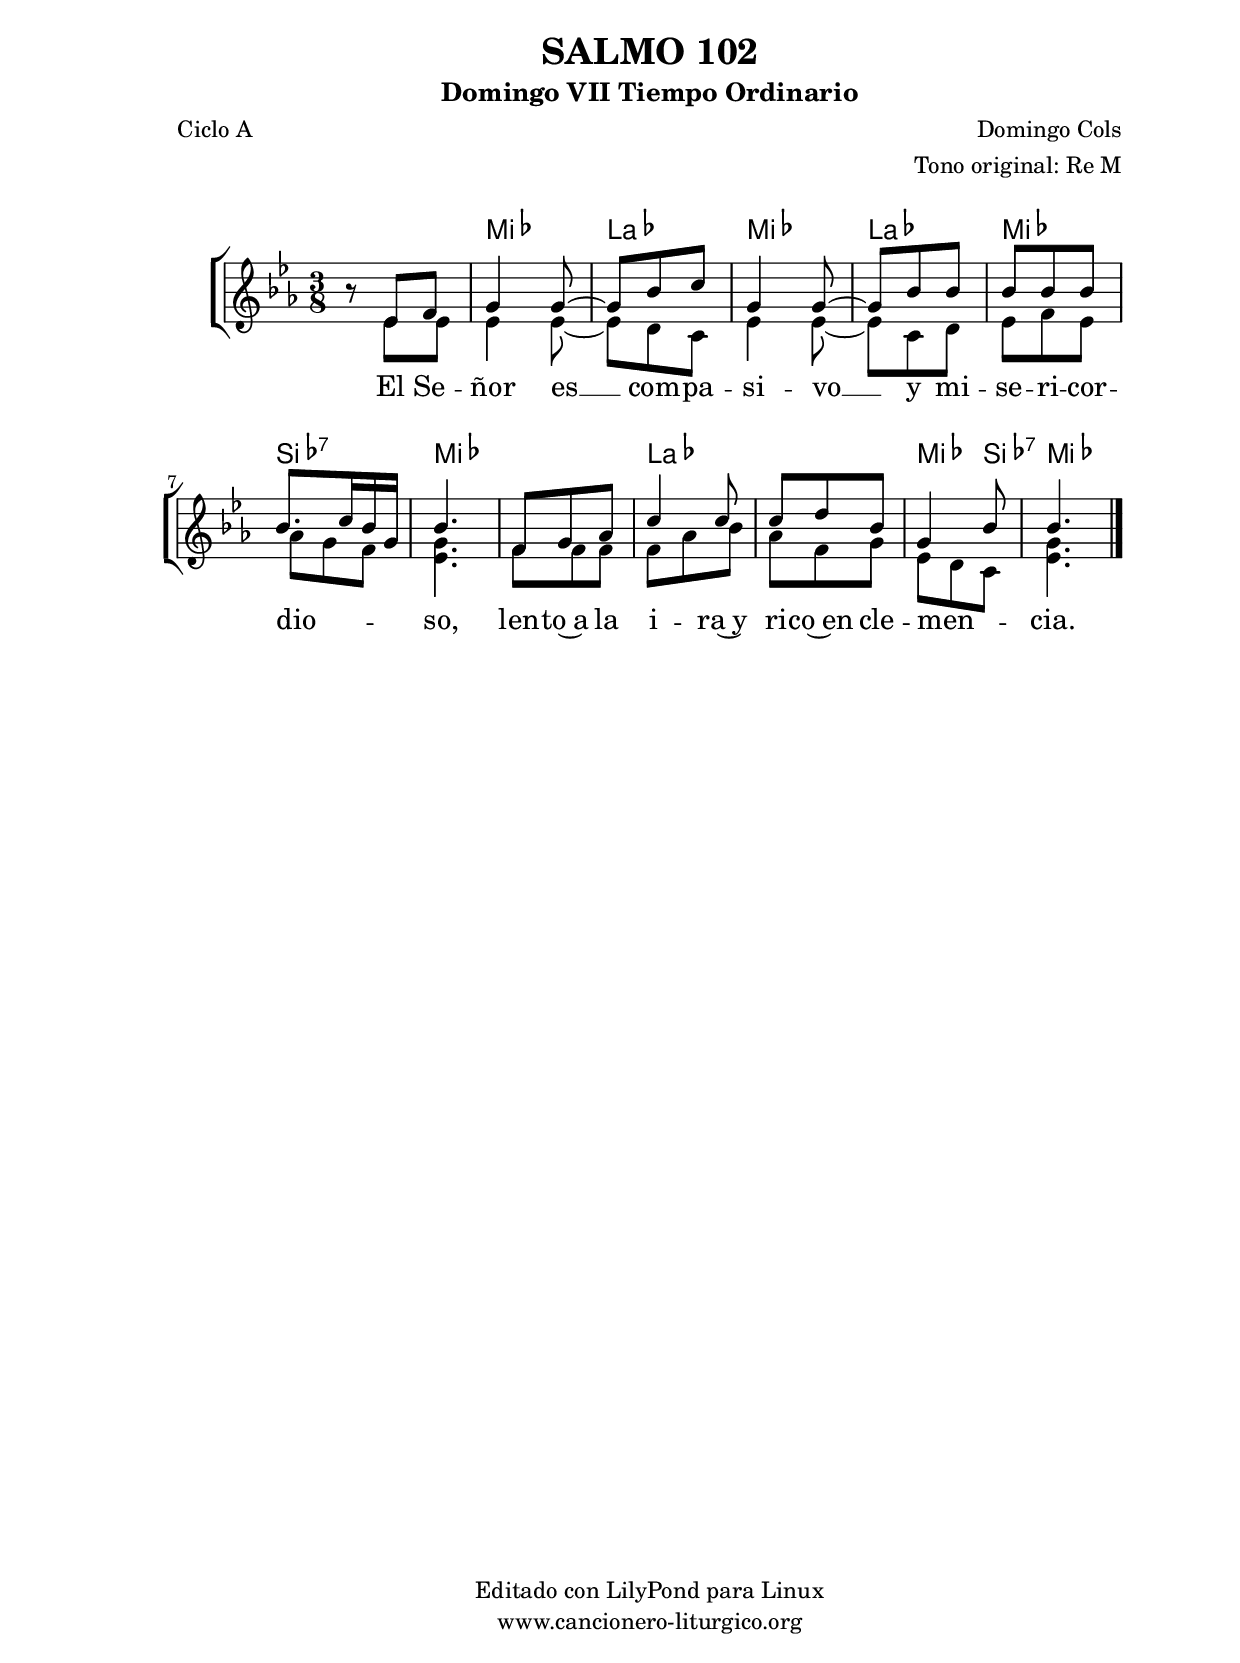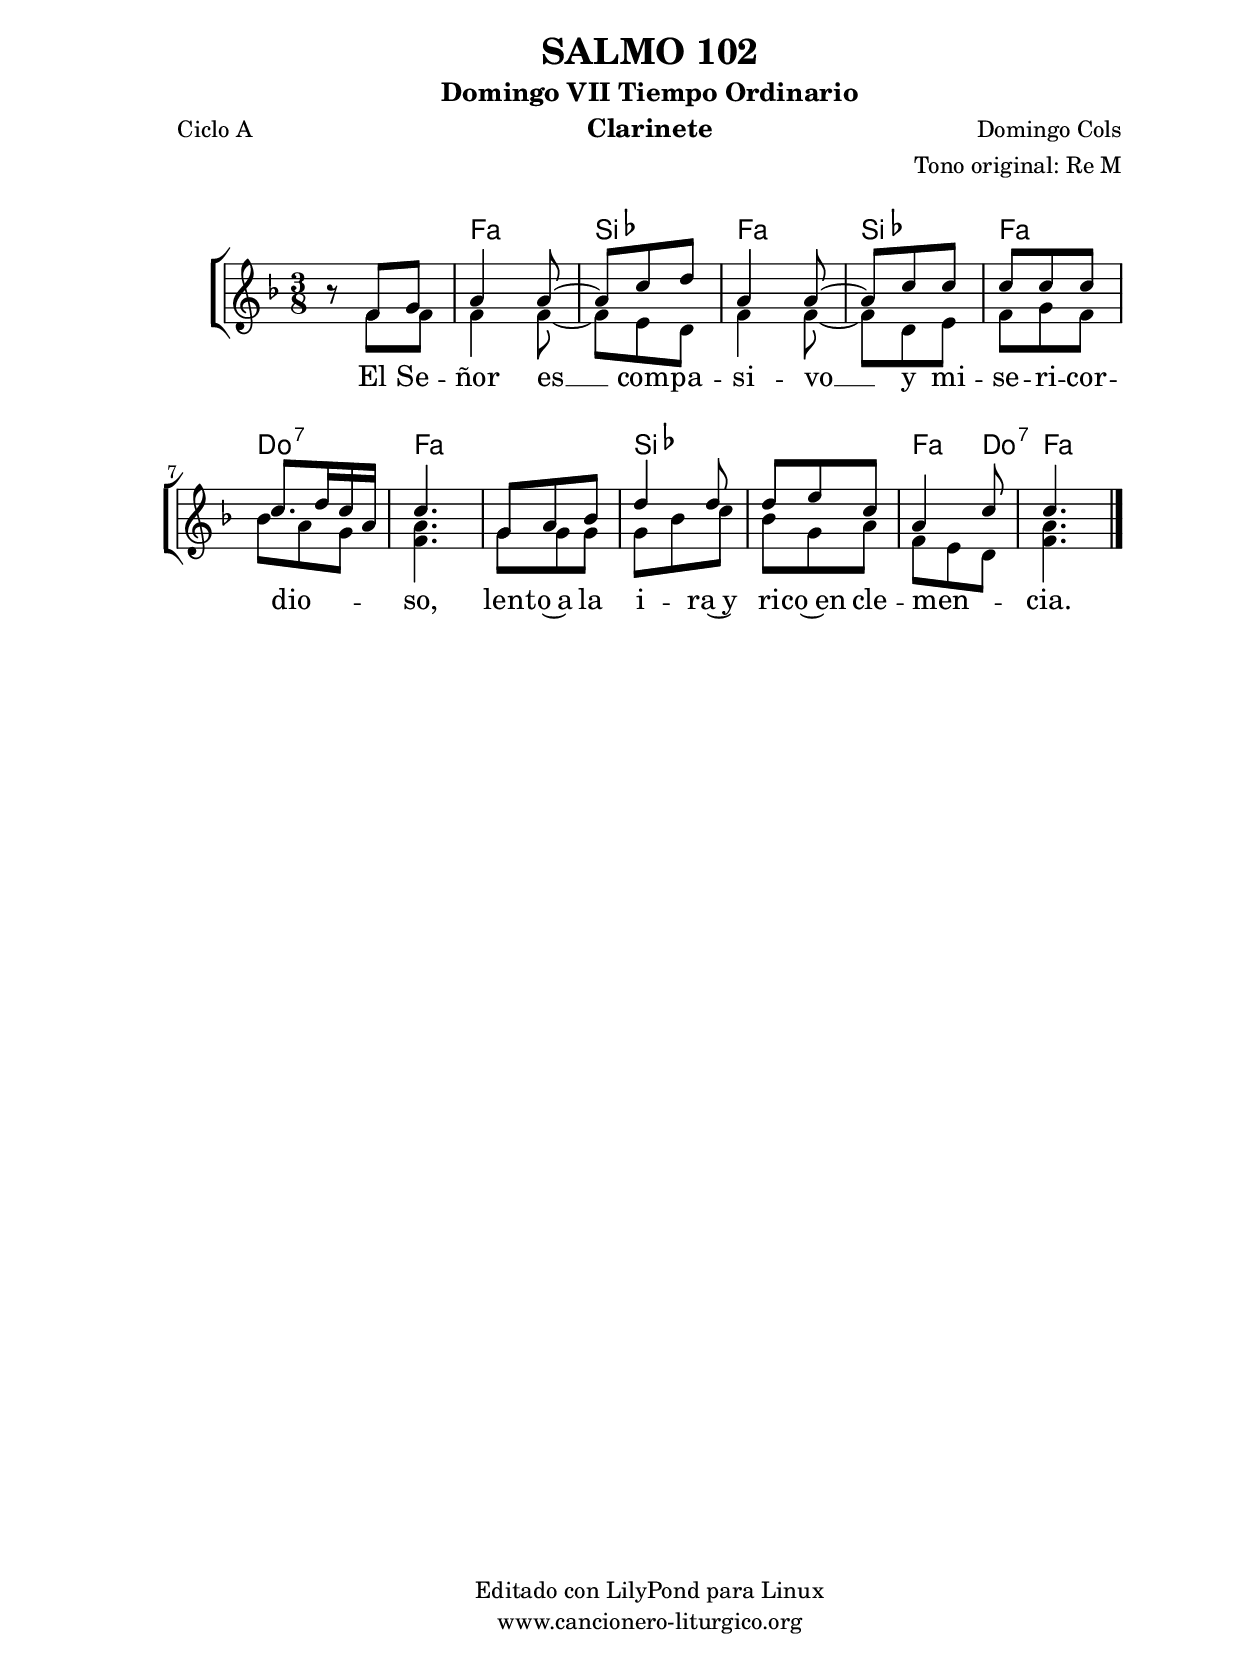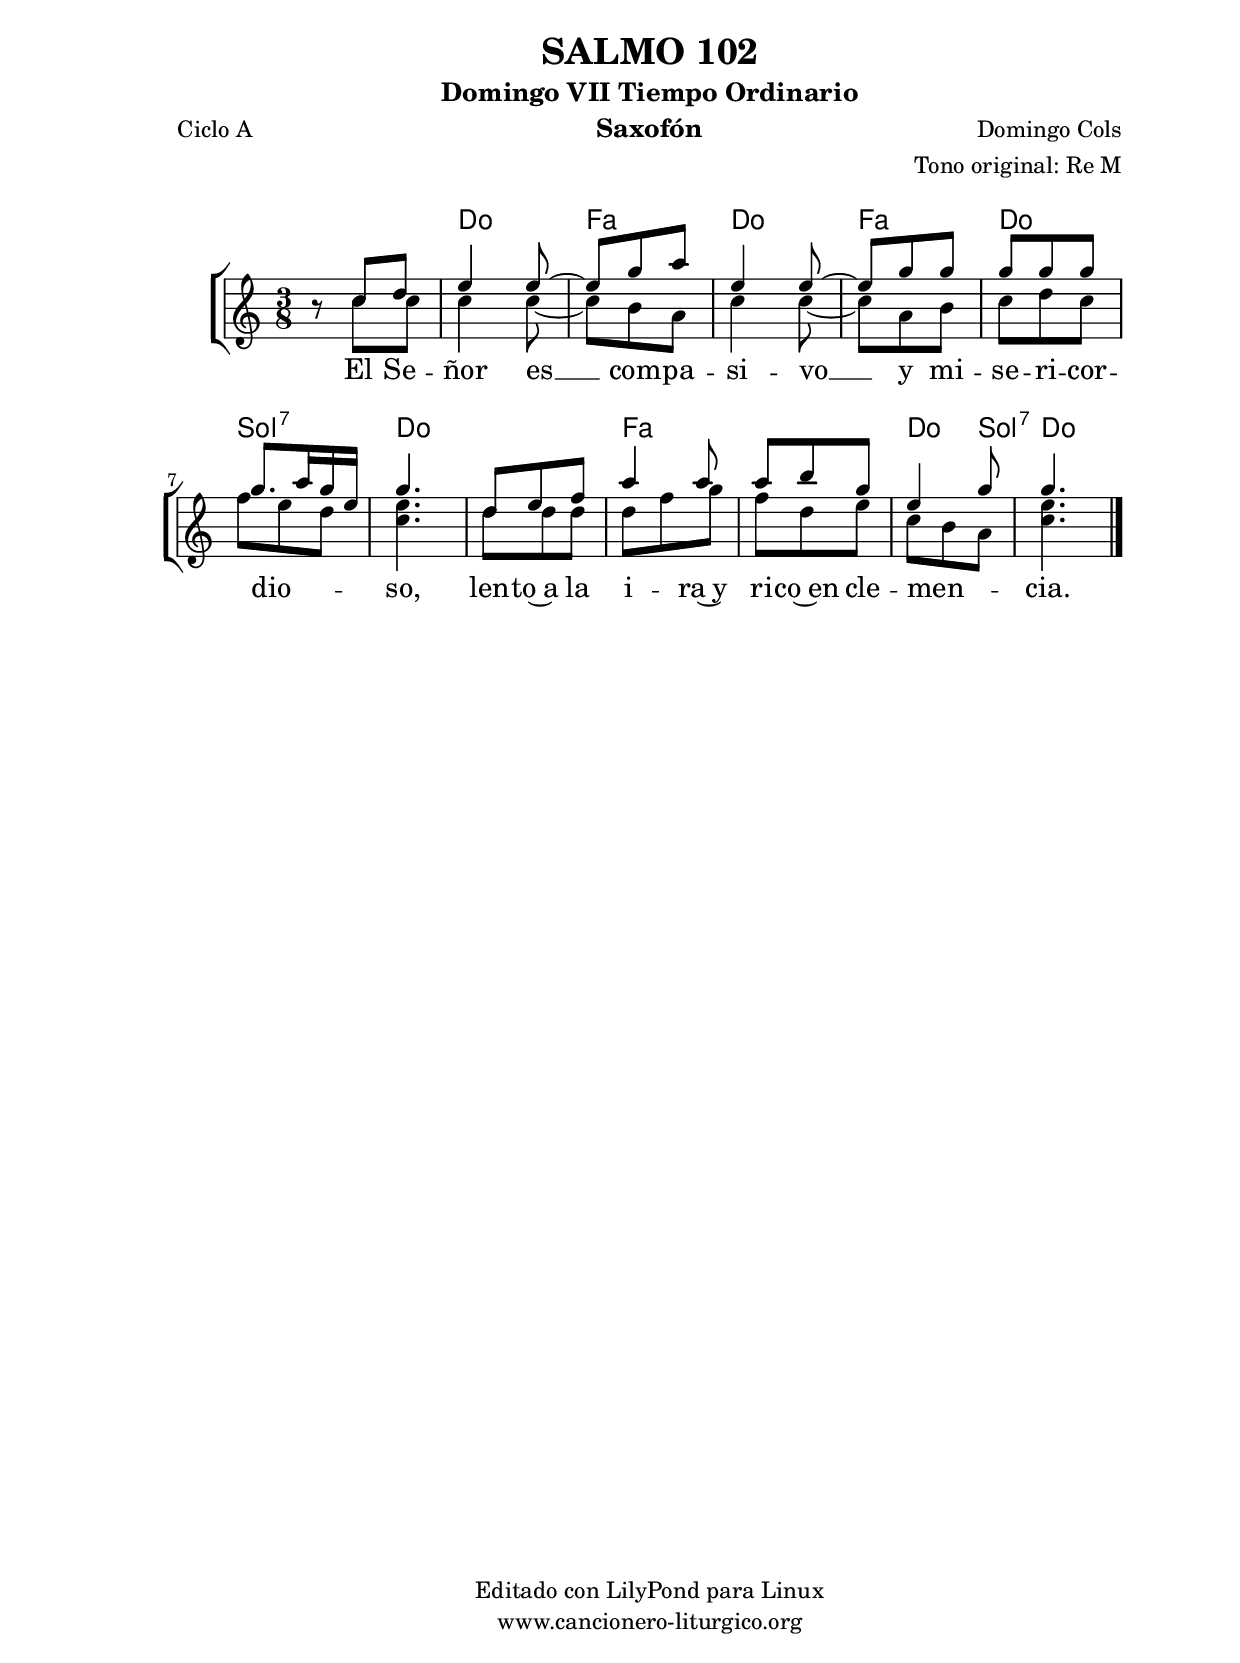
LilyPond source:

%
%para convertir .midi en .wav:
%timidity filename.midi -Ow -o finename.wav
%
%
%Para convertir de .wav a .mp3:
%lame -h -m j filename.wav
%
%
%para escuchar el midi:
%timidity nombrefichero.midi
%


%versión de lilypond para la que se ha escrito esta partitura:
\version "2.16.0"

	%Tamaño papel
	#(set-default-paper-size "a4")
	%Tamaño partitura
	#(set-global-staff-size 20)
	%No responde al pulsar sobre una nota
	#(ly:set-option 'point-and-click #f)

%parámetros del encabezamiento:
\header {
	title = "SALMO 102"
	subtitle = "Domingo VII Tiempo Ordinario"
	composer = "Domingo Cols"
	poet = "Ciclo A"
	meter = ""
	arranger = "Tono original: Re M"
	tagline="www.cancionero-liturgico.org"
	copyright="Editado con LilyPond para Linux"
	}

%parámetros asociados al papel:
\paper  {
	oddHeaderMarkup = \markup {\fill-line { \on-the-fly #not-first-page \fromproperty #'header:title \on-the-fly #not-first-page \fromproperty #'header:composer }}
	evenHeaderMarkup = \markup {\fill-line { \fromproperty #'header:composer \fromproperty #'header:title }}
	#(set-paper-size "a4")
	print-page-number = ##f
	first-page-number = 1
	print-first-page-number = ##f
%	head-separation = 3.0 \cm
	top-margin = 2.0 \cm
	bottom-margin = 0.5\cm
%%%	bottom-margin = -1.0\cm
	left-margin = 3.0 \cm
	line-width = 16.0 \cm 
	indent = 8\mm
	interscoreline = 2.\mm
	between-system-space = 15\mm
%	para que las partituras no llenen la hoja:
	ragged-bottom = ##t
%	idem para la última hoja:
	ragged-last-bottom = ##f
%	para que las partituras llenen el ancho del papel:
	ragged-last = ##f
	after-title-space = 2.5 \cm
%page-count=1
%system-count=8

	%Flexible Vertical Spacing
%	markup-markup-spacing =
%	#'((basic-distance . 15) (minimum-distance . 15) (padding . 3))
	markup-system-spacing =
	#'((basic-distance . 15) (minimum-distance . 15) (padding . 3))
	system-system-spacing =
	#'((basic-distance . 15) (minimum-distance . 15) (padding . 3))
	score-system-spacing =
	#'((basic-distance . 15) (minimum-distance . 15) (padding . 5))
%	top-system-spacing = % header
%	#'((basic-distance . 8) (minimum-distance . 0) (padding . 3))
%	top-markup-spacing =
%	#'((basic-distance . 20) (minimum-distance . 20) (padding . 3))
	last-bottom-spacing = % footer
	#'((basic-distance . 5) (minimum-distance . 5) (padding . 3))
%	score-markup-spacing =
%	#'((basic-distance . 16) (minimum-distance . 13) (padding . 3))

	}


%parámetros que afectan a toda la partitura:
global =  {
	%clave de sol (G):
	\clef G
	%armadura:
	\transpose d ees
	\key d \major
	\tempo 4=80
	\set Score.tempoHideNote = ##t
	}


acordes = {
	\italianChords
	\chordmode {
	\transpose d ees
{

s4.
d4. g d g d a:7 d
s4.
g4. g d4 a8:7 d4.

	}
	}
}

melodia = 
	\transpose d ees
	\relative c'{
	\time 3/8

r8
<<
\new Voice = "arriba"
{
\voiceOne
d8 e
fis4 fis8~
fis8 a b
fis4 fis8~
fis8 a a
a8 a a
a8. b16 a fis
a4.
e8 fis g
b4 b8
b8 cis a
fis4 a8
a4.
}

\new Voice
{
\voiceTwo
d,8 d
d4 d8~
d8 cis b
d4 d8~
d8 b cis
d8 e d
g8 fis e
<fis d>4.
e8 e e
e8 g a
g8 e fis
d8 cis b
<fis' d>4.
}
>>

	\bar "|."
	}


texto = \lyricmode {
El Se -- ñor es __ com -- pa -- si -- vo __
y mi -- se -- ri -- cor -- dio -- _ _ _ so,
len -- to~a la i -- ra~y ri -- co~en cle -- men -- _ cia.
	}


acordesStaff = \context ChordNames = acordesStaff <<
	\set chordChanges = ##t
	\acordes
	>>


vozStaff = \context Voice = vozStaff
\with {\consists "Ambitus_engraver"}
<<
%	\set Staff.instrumentName = ""
%	\set Staff.shortInstrumentName = ""
%	\set Staff.midiInstrument = #"clarinet"
%	\set Staff.midiInstrument = #"cello"
%	\set Staff.midiInstrument = #"flute"
	\set Staff.midiInstrument = #"electric guitar (jazz)"
%	\set Staff.midiInstrument = #"english horn"
%	\set Staff.midiInstrument = #"violin"
%	\set Staff.midiInstrument = #"glockenspiel"
	\set Staff.midiMinimumVolume = #0.7
	\set Staff.midiMaximumVolume = #0.9
	\global
	\melodia
	>>

textoStaff = \context Lyrics = textoStaff <<
	\lyricsto arriba \texto
	>>

\book {
	\score {
		\context ChoirStaff {
			\override StaffGroup.SystemStartBracket #'collapse-height = #1
			\override Score.SystemStartBar #'collapse-height = #1
			<<
			\acordesStaff
			\vozStaff
			\textoStaff
			>>
			}
		\layout {
	    		\context {
				\Lyrics
				\override LyricText #'font-size = #2
				}
	   		 \context {
				\Score
				%fontSize = #3
				\override StaffSymbol #'staff-space = #(magstep +3)
				%\override Beam #'thickness = #0.55
				%\override SpacingSpanner #'spacing-increment = #1.0
				%\override Slur #'height-limit = #1.5
				}
			}
		}
	\score {
		\unfoldRepeats
		\context ChoirStaff {
			<<
			\acordesStaff
			\vozStaff
			>>
			}
		\midi {
	  		\context {
	  			\Score
				tempoWholesPerMinute = #(ly:make-moment 70 4)
				}
			}
		}
	}

%Partitura para clarinete
#(define output-suffix "C")
\book {
	\header{
		instrument = "Clarinete"
		}
	\score {
		\context ChoirStaff {
			\override StaffGroup.SystemStartBracket #'collapse-height = #1
			\override Score.SystemStartBar #'collapse-height = #1
\transpose c d
			<<
			\acordesStaff
			\vozStaff
			\textoStaff
			>>
			}
		\layout {
	    		\context {
				\Lyrics
				\override LyricText #'font-size = #2
				}
	   		 \context {
				\Score
				%fontSize = #3
				\override StaffSymbol #'staff-space = #(magstep +3)
				%\override Beam #'thickness = #0.55
				%\override SpacingSpanner #'spacing-increment = #1.0
				%\override Slur #'height-limit = #1.5
				}
			}
		}
	}

%Partitura para saxofón
#(define output-suffix "S")
\book {
	\header{
		instrument = "Saxofón"
		}
	\score {
		\context ChoirStaff {
			\override StaffGroup.SystemStartBracket #'collapse-height = #1
			\override Score.SystemStartBar #'collapse-height = #1
\transpose c a
			<<
			\acordesStaff
			\vozStaff
			\textoStaff
			>>
			}
		\layout {
	    		\context {
				\Lyrics
				\override LyricText #'font-size = #2
				}
	   		 \context {
				\Score
				%fontSize = #3
				\override StaffSymbol #'staff-space = #(magstep +3)
				%\override Beam #'thickness = #0.55
				%\override SpacingSpanner #'spacing-increment = #1.0
				%\override Slur #'height-limit = #1.5
				}
			}
		}
	}

